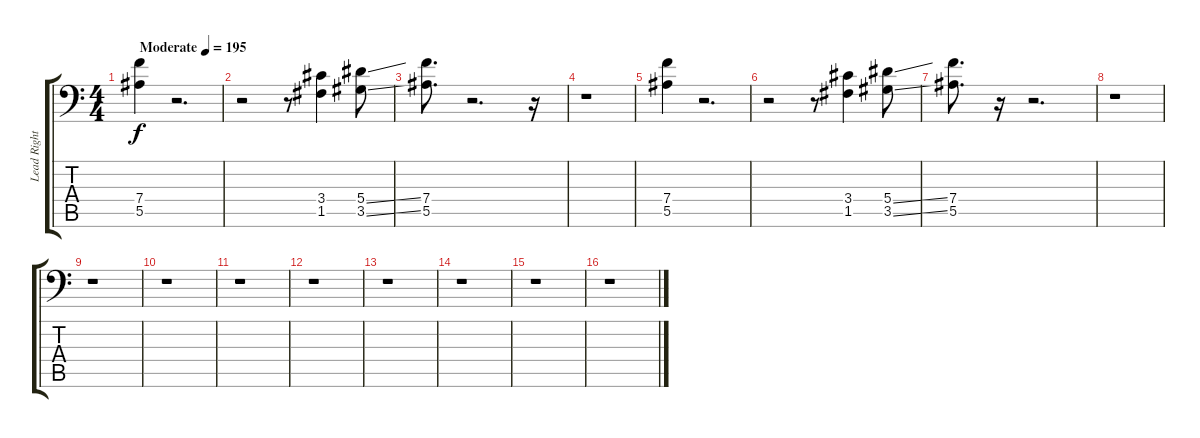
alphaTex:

\track ("Lead Right" "Lead Right") {instrument overdrivenguitar}
\staff {score tabs}
\tuning (C4 G3 Eb3 Bb2 F2 Bb1) {hide}
\ts (4 4)
\tempo (195 "Moderate")
\clef f4
\ks c
(7.4 5.5).4{dy f instrument overdrivenguitar} r.2{d} |
r.2 r.8 (3.4 1.5).4 (5.4{ss} 3.5{ss}).8 |
(7.4 5.5).8{d} r.2{d} r.16 |
r.1 |
(7.4 5.5).4 r.2{d} |
r.2 r.8 (3.4 1.5).4 (5.4{ss} 3.5{ss}).8 |
(7.4 5.5).8{d} r.16 r.2{d} |
r.1 |
r.1 |
r.1 |
r.1 |
r.1 |
r.1 |
r.1 |
r.1 |
r.1
